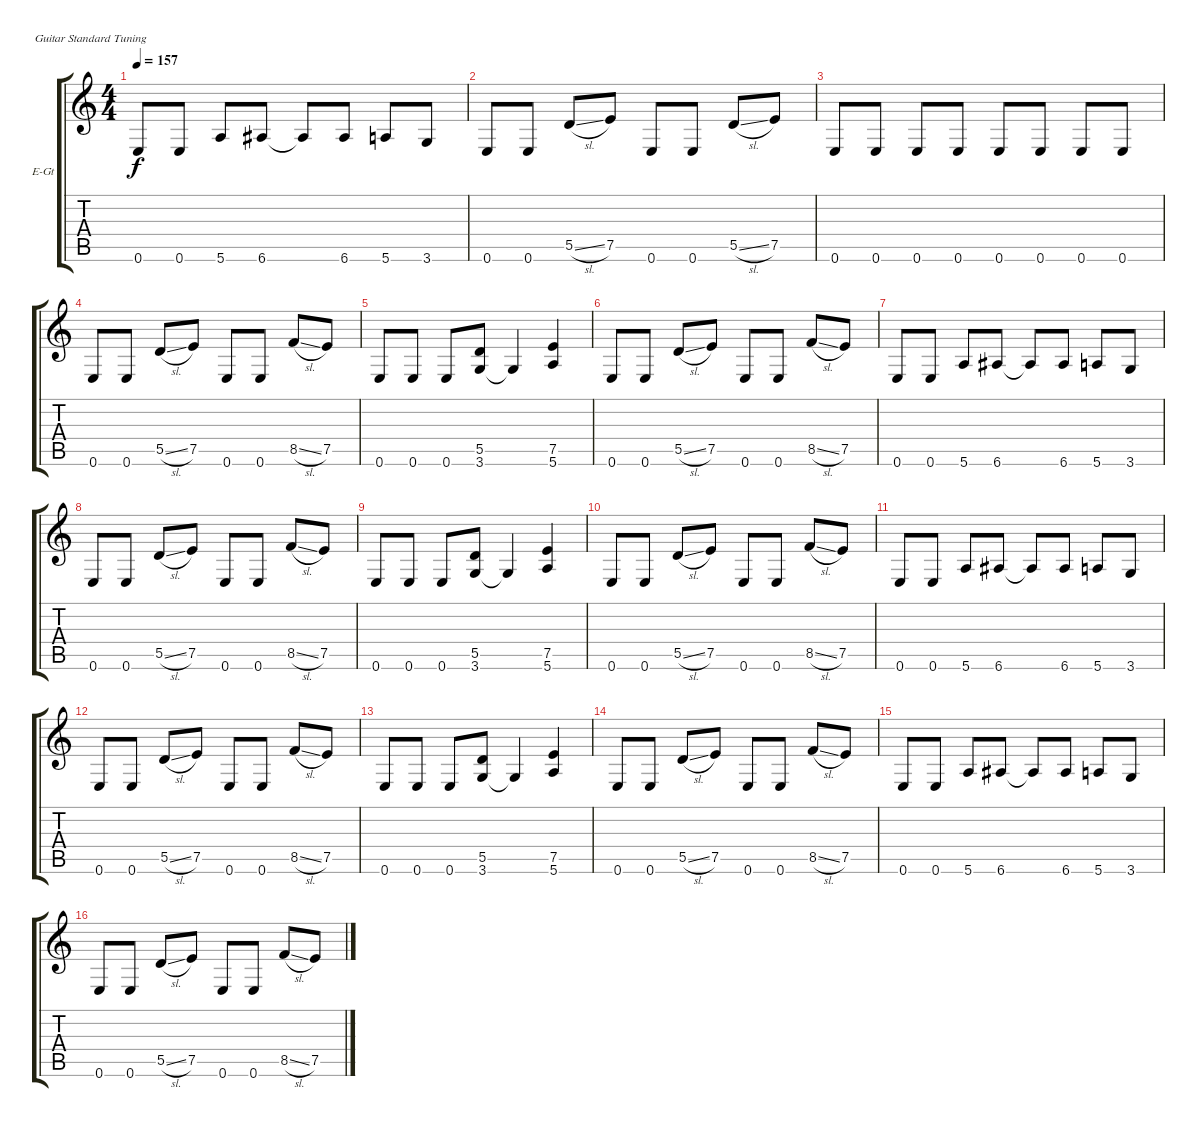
\defaultSystemsLayout 4
\bracketExtendMode groupsimilarinstruments
\firstSystemTrackNameOrientation horizontal
\otherSystemsTrackNameOrientation horizontal
\track ("Dave" "E-Gt") {instrument distortionguitar}
\staff {score tabs}
\tuning (E4 B3 G3 D3 A2 E2)
\ts (4 4)
\tempo 157
\clef g2
\ks c
0.6.8{dy f} 0.6.8 5.6.8 6.6.8 6.6{t}.8 6.6.8 5.6.8 3.6.8 |
0.6.8 0.6.8 5.5{sl}.8 7.5.8 0.6.8 0.6.8 5.5{sl}.8 7.5.8 |
0.6.8 0.6.8 0.6.8 0.6.8 0.6.8 0.6.8 0.6.8 0.6.8 |
0.6.8 0.6.8 5.5{sl}.8 7.5.8 0.6.8 0.6.8 8.5{sl}.8 7.5.8 |
0.6.8 0.6.8 0.6.8 (5.5 3.6).8 3.6{t}.4 (7.5 5.6).4 |
0.6.8 0.6.8 5.5{sl}.8 7.5.8 0.6.8 0.6.8 8.5{sl}.8 7.5.8 |
0.6.8 0.6.8 5.6.8 6.6.8 6.6{t}.8 6.6.8 5.6.8 3.6.8 |
0.6.8 0.6.8 5.5{sl}.8 7.5.8 0.6.8 0.6.8 8.5{sl}.8 7.5.8 |
0.6.8 0.6.8 0.6.8 (5.5 3.6).8 3.6{t}.4 (7.5 5.6).4 |
0.6.8 0.6.8 5.5{sl}.8 7.5.8 0.6.8 0.6.8 8.5{sl}.8 7.5.8 |
0.6.8 0.6.8 5.6.8 6.6.8 6.6{t}.8 6.6.8 5.6.8 3.6.8 |
0.6.8 0.6.8 5.5{sl}.8 7.5.8 0.6.8 0.6.8 8.5{sl}.8 7.5.8 |
0.6.8 0.6.8 0.6.8 (5.5 3.6).8 3.6{t}.4 (7.5 5.6).4 |
0.6.8 0.6.8 5.5{sl}.8 7.5.8 0.6.8 0.6.8 8.5{sl}.8 7.5.8 |
0.6.8 0.6.8 5.6.8 6.6.8 6.6{t}.8 6.6.8 5.6.8 3.6.8 |
0.6.8 0.6.8 5.5{sl}.8 7.5.8 0.6.8 0.6.8 8.5{sl}.8 7.5.8
